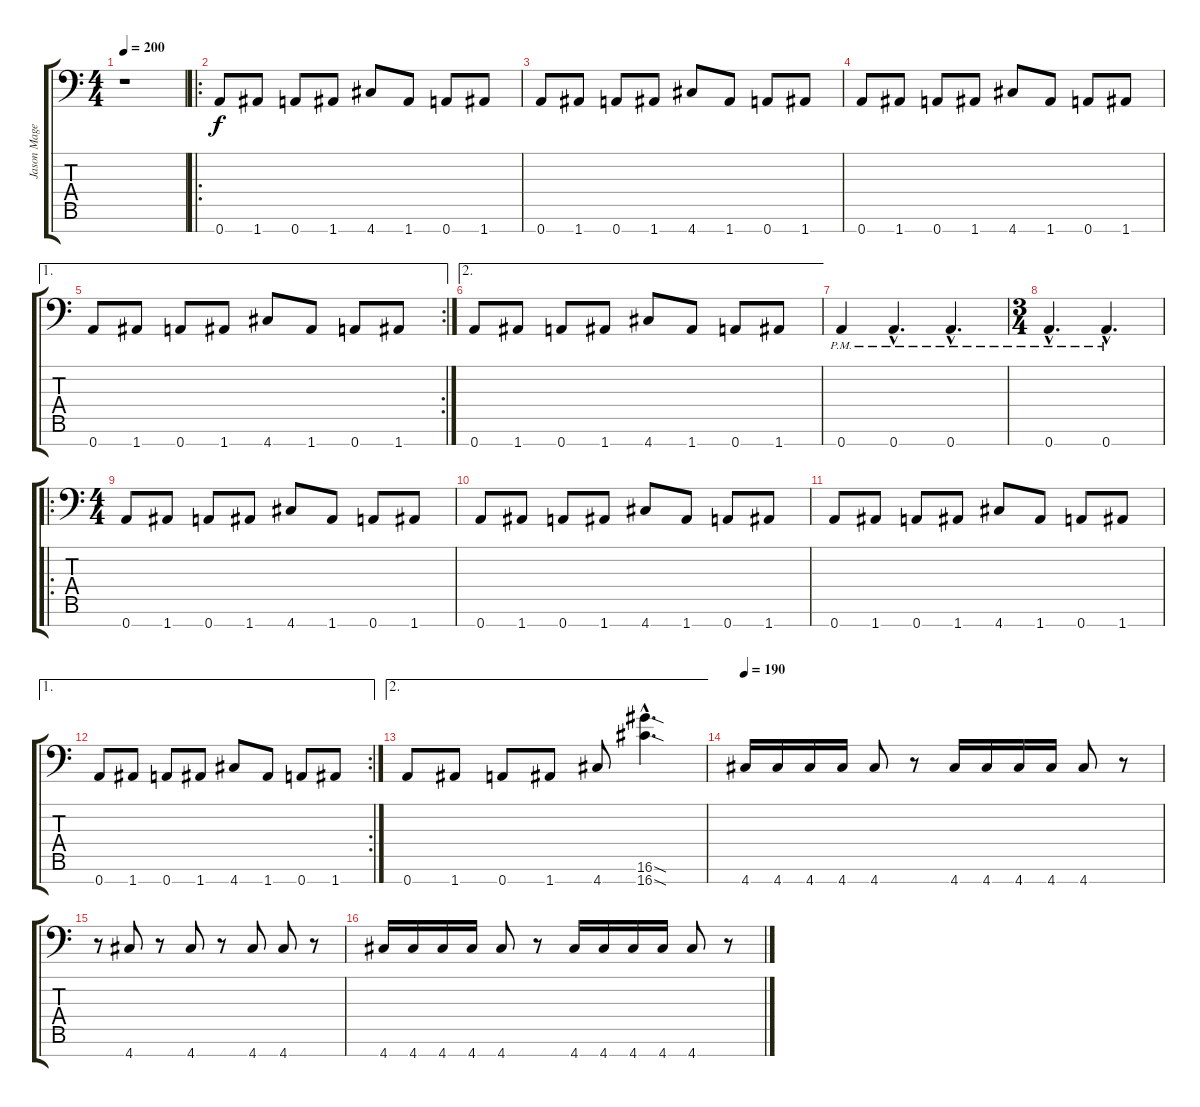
\track ("Jason Mager" "Jason Mage") {instrument distortionguitar}
\staff {score tabs}
\tuning (E4 B3 G3 D3 A2 E2 A1) {hide}
\ts (4 4)
\tempo 200
\clef f4
\ks c
r.1{dy f} |
\ro
0.7.8 1.7.8 0.7.8 1.7.8 4.7.8 1.7.8 0.7.8 1.7.8 |
0.7.8 1.7.8 0.7.8 1.7.8 4.7.8 1.7.8 0.7.8 1.7.8 |
0.7.8 1.7.8 0.7.8 1.7.8 4.7.8 1.7.8 0.7.8 1.7.8 |
\ae 1
\rc 2
0.7.8 1.7.8 0.7.8 1.7.8 4.7.8 1.7.8 0.7.8 1.7.8 |
\ae 2
0.7.8 1.7.8 0.7.8 1.7.8 4.7.8 1.7.8 0.7.8 1.7.8 |
0.7{pm}.4 0.7{hac pm}.4{d} 0.7{hac pm}.4{d} |
\ts (3 4)
0.7{hac pm}.4{d} 0.7{hac pm}.4{d} |
\ro
\ts (4 4)
0.7.8 1.7.8 0.7.8 1.7.8 4.7.8 1.7.8 0.7.8 1.7.8 |
0.7.8 1.7.8 0.7.8 1.7.8 4.7.8 1.7.8 0.7.8 1.7.8 |
0.7.8 1.7.8 0.7.8 1.7.8 4.7.8 1.7.8 0.7.8 1.7.8 |
\ae 1
\rc 2
0.7.8 1.7.8 0.7.8 1.7.8 4.7.8 1.7.8 0.7.8 1.7.8 |
\ae 2
0.7.8 1.7.8 0.7.8 1.7.8 4.7.8 (16.6{sod hac} 16.7{sod hac}).4{d} |
\tempo 190
4.7.16 4.7.16 4.7.16 4.7.16 4.7.8 r.8 4.7.16 4.7.16 4.7.16 4.7.16 4.7.8 r.8 |
r.8 4.7.8 r.8 4.7.8 r.8 4.7.8 4.7.8 r.8 |
4.7.16 4.7.16 4.7.16 4.7.16 4.7.8 r.8 4.7.16 4.7.16 4.7.16 4.7.16 4.7.8 r.8
